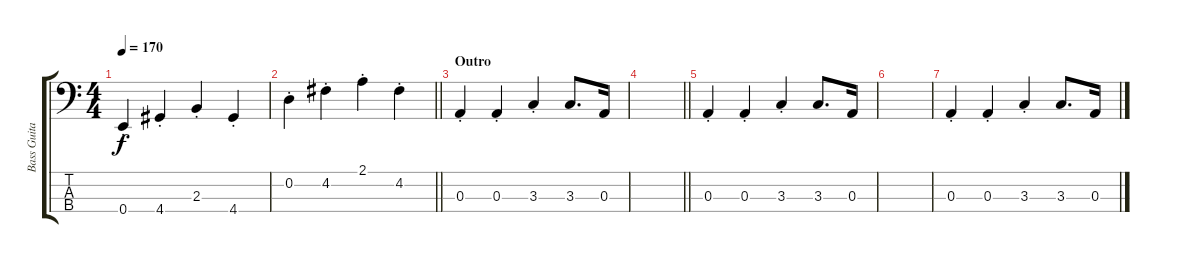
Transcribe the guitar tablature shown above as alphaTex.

\track ("Bass Guitar" "Bass Guita") {instrument electricbassfinger}
\staff {score tabs}
\tuning (G2 D2 A1 E1) {hide}
\ts (4 4)
\tempo 170
\clef f4
\ks aminor
0.4{st}.4{dy f} 4.4{st}.4 2.3{st}.4 4.4{st}.4 |
\barLineRight lightlight
0.2{st}.4 4.2{st}.4 2.1{st}.4 4.2{st}.4 |
\section ("" "Outro")
0.3{st}.4 0.3{st}.4 3.3{st}.4 3.3.8{d} 0.3.16 |
\barLineRight lightlight
|
0.3{st}.4 0.3{st}.4 3.3{st}.4 3.3.8{d} 0.3.16 |
|
0.3{st}.4 0.3{st}.4 3.3{st}.4 3.3.8{d} 0.3.16
